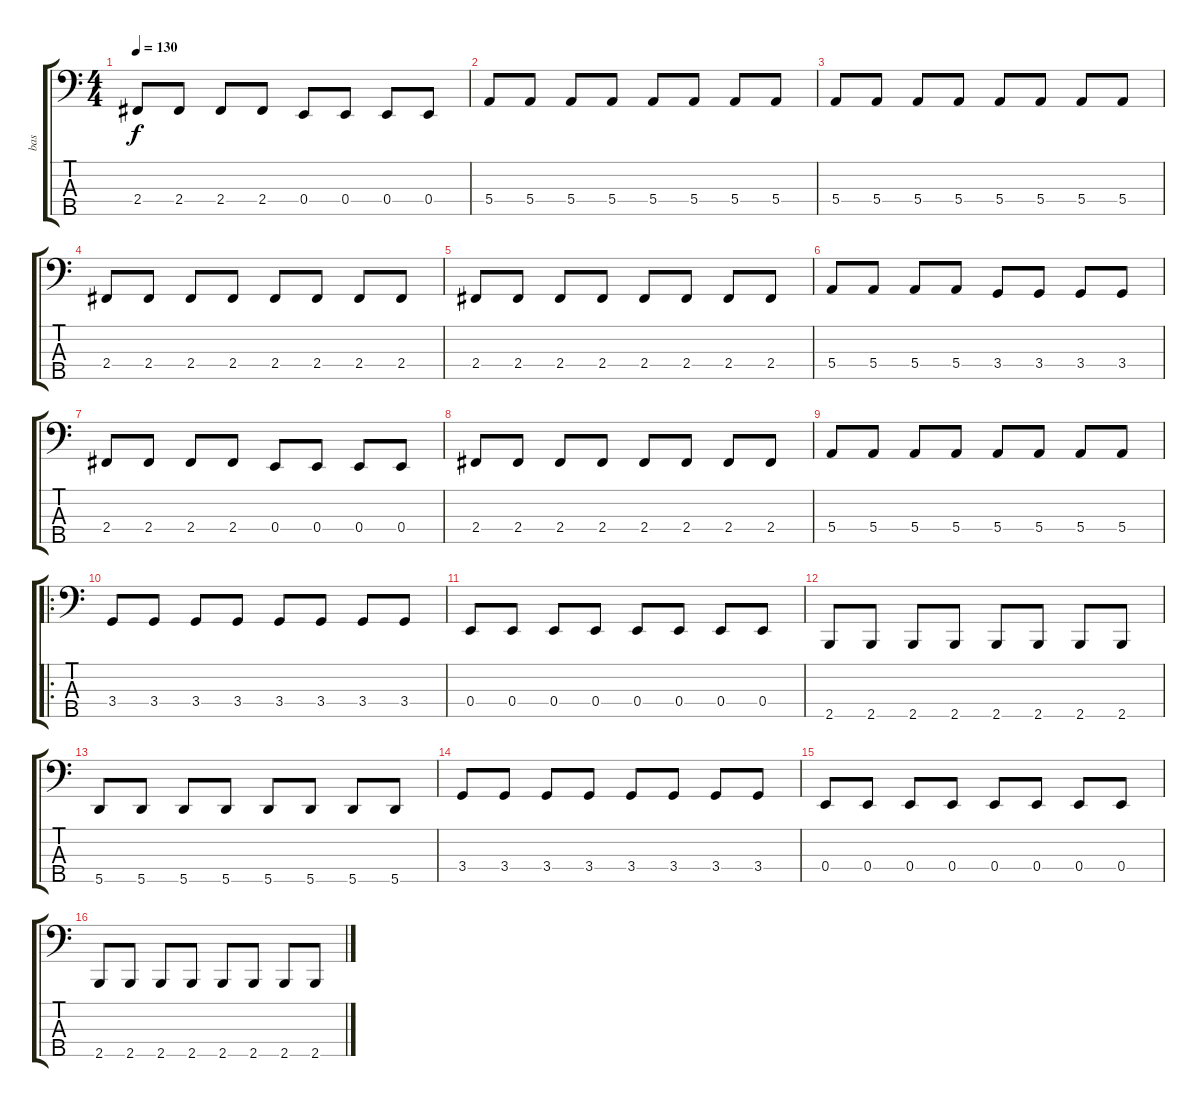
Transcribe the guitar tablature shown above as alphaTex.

\track ("bas" "bas") {instrument electricbassfinger}
\staff {score tabs}
\tuning (G2 D2 A1 E1 A0) {hide}
\ts (4 4)
\tempo 130
\clef f4
\ks c
2.4.8{dy f} 2.4.8 2.4.8 2.4.8 0.4.8 0.4.8 0.4.8 0.4.8 |
5.4.8 5.4.8 5.4.8 5.4.8 5.4.8 5.4.8 5.4.8 5.4.8 |
5.4.8 5.4.8 5.4.8 5.4.8 5.4.8 5.4.8 5.4.8 5.4.8 |
2.4.8 2.4.8 2.4.8 2.4.8 2.4.8 2.4.8 2.4.8 2.4.8 |
2.4.8 2.4.8 2.4.8 2.4.8 2.4.8 2.4.8 2.4.8 2.4.8 |
5.4.8 5.4.8 5.4.8 5.4.8 3.4.8 3.4.8 3.4.8 3.4.8 |
2.4.8 2.4.8 2.4.8 2.4.8 0.4.8 0.4.8 0.4.8 0.4.8 |
2.4.8 2.4.8 2.4.8 2.4.8 2.4.8 2.4.8 2.4.8 2.4.8 |
5.4.8 5.4.8 5.4.8 5.4.8 5.4.8 5.4.8 5.4.8 5.4.8 |
\ro
3.4.8 3.4.8 3.4.8 3.4.8 3.4.8 3.4.8 3.4.8 3.4.8 |
0.4.8 0.4.8 0.4.8 0.4.8 0.4.8 0.4.8 0.4.8 0.4.8 |
2.5.8 2.5.8 2.5.8 2.5.8 2.5.8 2.5.8 2.5.8 2.5.8 |
5.5.8 5.5.8 5.5.8 5.5.8 5.5.8 5.5.8 5.5.8 5.5.8 |
3.4.8 3.4.8 3.4.8 3.4.8 3.4.8 3.4.8 3.4.8 3.4.8 |
0.4.8 0.4.8 0.4.8 0.4.8 0.4.8 0.4.8 0.4.8 0.4.8 |
2.5.8 2.5.8 2.5.8 2.5.8 2.5.8 2.5.8 2.5.8 2.5.8
